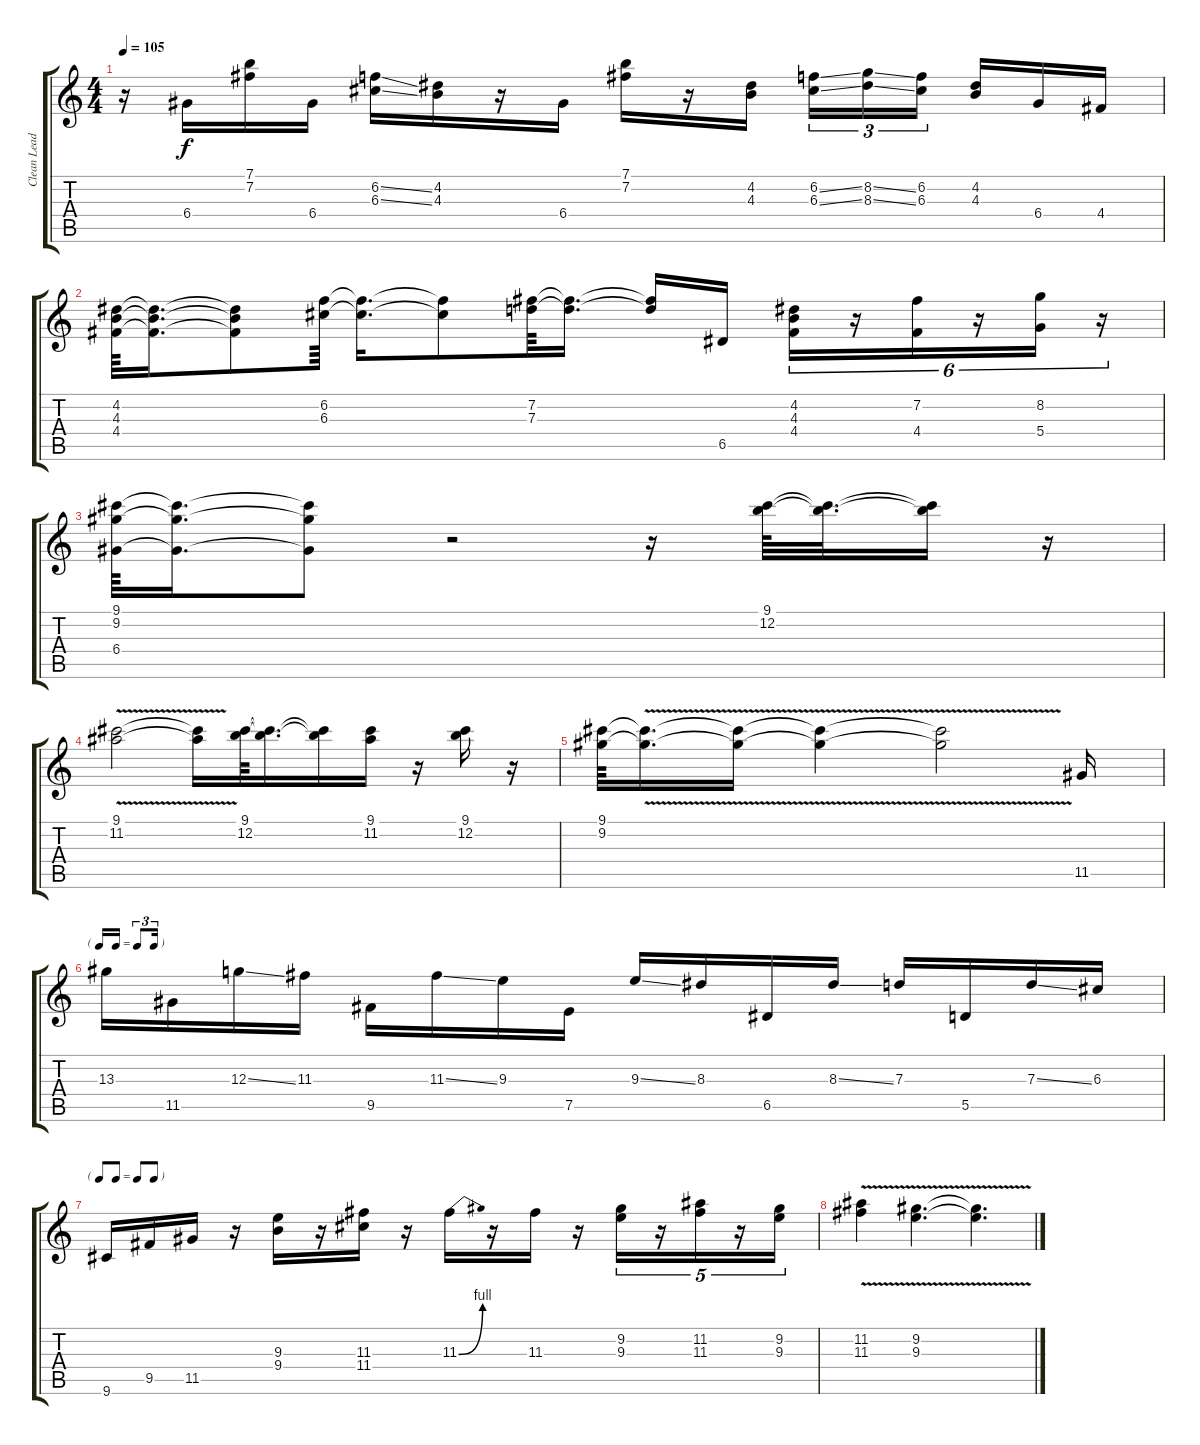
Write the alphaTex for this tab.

\track ("Clean Lead" "Clean Lead") {instrument electricguitarjazz}
\staff {score tabs}
\tuning (E4 B3 G3 D3 A2 E2) {hide}
\ts (4 4)
\tempo 105
\clef g2
\ks c
r.16{dy f} 6.4.16 (7.1 7.2).16 6.4.16 (6.2{ss} 6.3{ss}).16 (4.2 4.3).16 r.16 6.4.16 (7.1 7.2).16 r.16 (4.2 4.3).16 (6.2{ss} 6.3{ss}).16{tu (3 2)} (8.2{ss} 8.3{ss}).16{tu (3 2)} (6.2 6.3).16{tu (3 2)} (4.2 4.3).16 6.4.16 4.4.16 |
(4.2 4.3 4.4).64 (4.2{t} 4.3{t} 4.4{t}).16{d} (4.2{t} 4.3{t} 4.4{t}).8 (6.2 6.3).64 (6.2{t} 6.3{t}).16{d} (6.2{t} 6.3{t}).8 (7.2 7.3).64 (7.2{t} 7.3{t}).16{d} (7.2{t} 7.3{t}).16 6.5.16 (4.2 4.3 4.4).16{tu (6 4)} r.16{tu (6 4)} (7.2 4.4).16{tu (6 4)} r.16{tu (6 4)} (8.2 5.4).16{tu (6 4)} r.16{tu (6 4)} |
(9.1 9.2 6.4).64 (9.1{t} 9.2{t} 6.4{t}).16{d} (9.1{t} 9.2{t} 6.4{t}).8 r.2 r.16 (9.1 12.2).64 (9.1{t} 12.2{t}).32{d} (9.1{t} 12.2{t}).16 r.16 |
(9.1{v} 11.2{v}).2 (9.1{v t} 11.2{v t}).16 (9.1 12.2).64 (9.1{t} 12.2{t}).16{d} (9.1{t} 12.2{t}).16 (9.1 11.2).16 r.16 (9.1 12.2).16 r.16 |
(9.1 9.2).64 (9.1{v t} 9.2{v t}).16{d} (9.1{v t} 9.2{v t}).16 (9.1{v t} 9.2{v t}).4 (9.1{v t} 9.2{v t}).2 11.5.16 |
\tf triplet16th
13.3.16 11.5.16 12.3{ss}.16 11.3.16 9.5.16 11.3{ss}.16 9.3.16 7.5.16 9.3{ss}.16 8.3.16 6.5.16 8.3{ss}.16 7.3.16 5.5.16 7.3{ss}.16 6.3.16 |
\tf none
9.6.16 9.5.16 11.5.16 r.16 (9.3 9.4).16 r.16 (11.3 11.4).16 r.16 11.3{be (bend 0 0 60 4)}.16 r.16 11.3.16 r.16 (9.2 9.3).16{tu (5 4)} r.16{tu (5 4)} (11.2 11.3).16{tu (5 4)} r.16{tu (5 4)} (9.2 9.3).16{tu (5 4)} |
(11.2{v} 11.3{v}).4 (9.2{v} 9.3{v}).4{d} (9.2{v t} 9.3{v t}).4{d}
